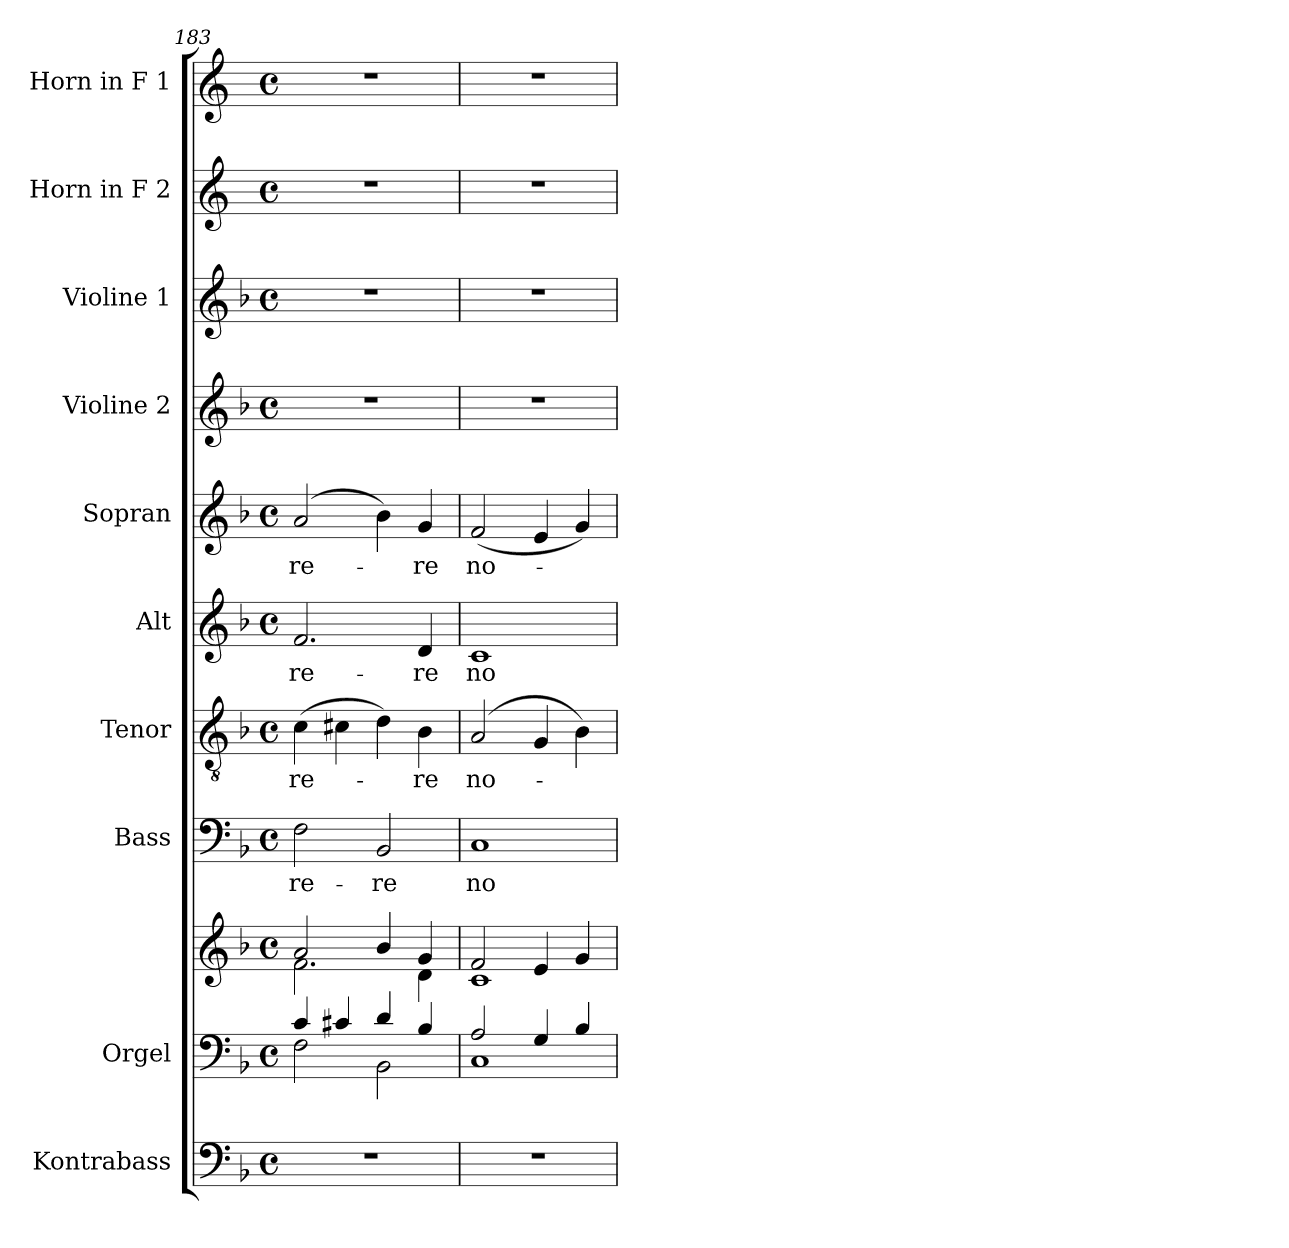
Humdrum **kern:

**kern	**kern	**kern	**kern	**text	**kern	**text	**kern	**text	**kern	**text	**kern	**kern	**kern	**kern
*part10	*part9	*part9	*part8	*part8	*part7	*part7	*part6	*part6	*part5	*part5	*part4	*part3	*part2	*part1
*staff11	*staff10	*staff9	*staff8	*staff8	*staff7	*staff7	*staff6	*staff6	*staff5	*staff5	*staff4	*staff3	*staff2	*staff1
*I"Kontrabass	*I"Orgel	*	*I"Bass	*	*I"Tenor	*	*I"Alt	*	*I"Sopran	*	*I"Violine 2	*I"Violine 1	*I"Horn in F 2	*I"Horn in F 1
*I'Kb.	*	*	*I'B.	*	*I'T.	*	*I'A.	*	*I'S.	*	*I'Vl. 2	*I'Vl. 1	*	*
*clefF4	*clefF4	*clefG2	*clefF4	*	*clefGv2	*	*clefG2	*	*clefG2	*	*clefG2	*clefG2	*clefG2	*clefG2
*ITrd7c12	*	*	*	*	*	*	*	*	*	*	*	*	*ITrd4c7	*ITrd4c7
*k[b-]	*k[b-]	*k[b-]	*k[b-]	*	*k[b-]	*	*k[b-]	*	*k[b-]	*	*k[b-]	*k[b-]	*k[b-]	*k[b-]
*F:	*F:	*F:	*F:	*	*F:	*	*F:	*	*F:	*	*F:	*F:	*F:	*F:
*M4/4	*M4/4	*M4/4	*M4/4	*	*M4/4	*	*M4/4	*	*M4/4	*	*M4/4	*M4/4	*M4/4	*M4/4
*met(c)	*met(c)	*met(c)	*met(c)	*	*met(c)	*	*met(c)	*	*met(c)	*	*met(c)	*met(c)	*met(c)	*met(c)
=183	=183	=183	=183	=183	=183	=183	=183	=183	=183	=183	=183	=183	=183	=183
*	*^	*^	*	*	*	*	*	*	*	*	*	*	*	*
!	!	!	!	!	!	!LO:LY:b	!	!LO:LY:b	!	!LO:LY:b	!	!LO:LY:b	!	!	!	!
1r	4c!/	2F!\	2a!/	2.f!\	2F\	-re-	(>4c\	-re-	2.f/	-re-	(2a/	-re-	1r	1r	1r	1r
.	4c#X!/	.	.	.	.	.	4c#X\	.	.	.	.	.	.	.	.	.
!	!	!	!	!	!	!LO:LY:b	!	!	!	!	!	!	!	!	!	!
.	4d!/	2BB-!\	4b-!/	.	2BB-/	-re	4d\)	.	.	.	4b-\)	.	.	.	.	.
!	!	!	!	!	!	!	!	!LO:LY:b	!	!LO:LY:b	!	!LO:LY:b	!	!	!	!
.	4B-!/	.	4g!/	4d!\	.	.	4B-\	-re	4d/	-re	4g/	-re	.	.	.	.
=184	=184	=184	=184	=184	=184	=184	=184	=184	=184	=184	=184	=184	=184	=184	=184	=184
!	!	!	!	!	!	!LO:LY:b	!	!LO:LY:b	!	!LO:LY:b	!	!LO:LY:b	!	!	!	!
1r	2A!/	1C!	2f!/	1c!	1C	no-	(<2A/	no-	1c	no-	(<2f/	no-	1r	1r	1r	1r
.	4G!/	.	4e!/	.	.	.	4G/	.	.	.	4e/	.	.	.	.	.
.	4B-!/	.	4g!/	.	.	.	4B-\)	.	.	.	4g/)	.	.	.	.	.
*	*v	*v	*	*	*	*	*	*	*	*	*	*	*	*	*	*
*	*	*v	*v	*	*	*	*	*	*	*	*	*	*	*	*
=	=	=	=	=	=	=	=	=	=	=	=	=	=	=
*-	*-	*-	*-	*-	*-	*-	*-	*-	*-	*-	*-	*-	*-	*-
